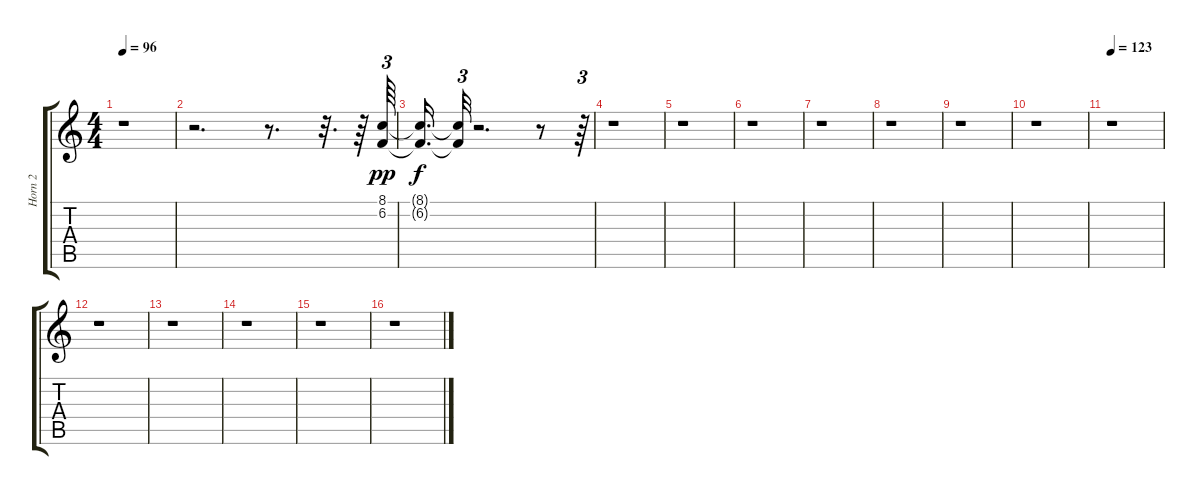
\track ("Horn 2" "Horn 2") {instrument frenchhorn}
\staff {score tabs}
\tuning (E4 B3 G3 D3 A2 E2) {hide}
\ts (4 4)
\tempo 96
\clef g2
\ks c
r.1{dy p} |
r.2{d} r.8{d} r.32{d} r.64 (8.1 6.2).64{tu (3 2) dy pp} |
(8.1{t} 6.2{t}).16{d dy f} (8.1{t} 6.2{t}).32{tu (3 2)} r.2{d} r.8 r.64{tu (3 2)} |
r.1 |
r.1 |
r.1 |
r.1 |
r.1 |
r.1 |
r.1 |
\tempo 123
r.1 |
r.1 |
r.1 |
r.1 |
r.1 |
r.1
